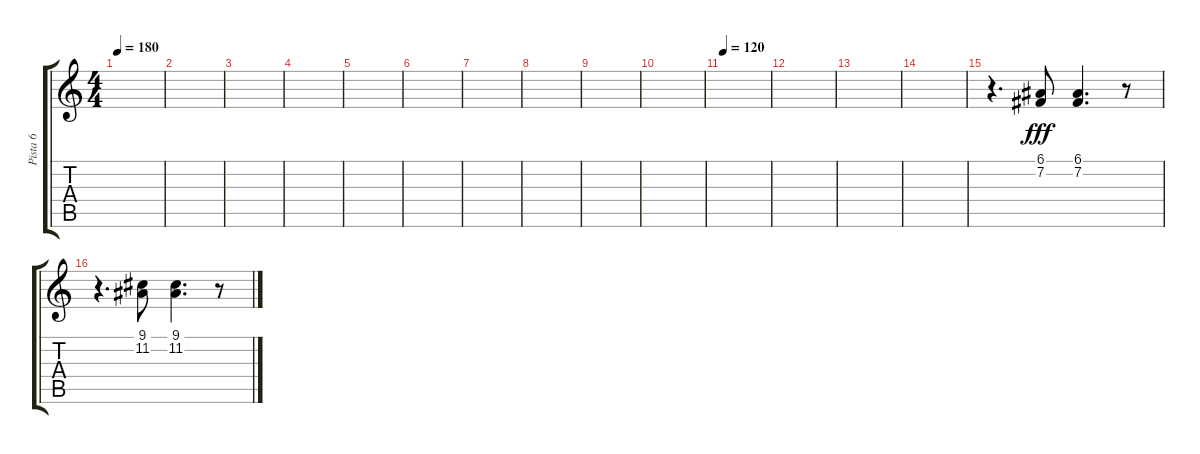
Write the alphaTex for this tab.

\track ("Pista 6" "Pista 6") {instrument stringensemble1}
\staff {score tabs}
\tuning (E4 B3 G3 D3 A2 E2) {hide}
\ts (4 4)
\tempo 180
\clef g2
\ks c
|
|
|
|
|
|
|
|
|
|
\tempo 120
|
|
|
|
r.4{d volume 16 balance 3 instrument brasssection} (6.1 7.2).8{dy fff} (6.1 7.2).4{d} r.8 |
r.4{d} (9.1 11.2).8 (9.1 11.2).4{d} r.8
